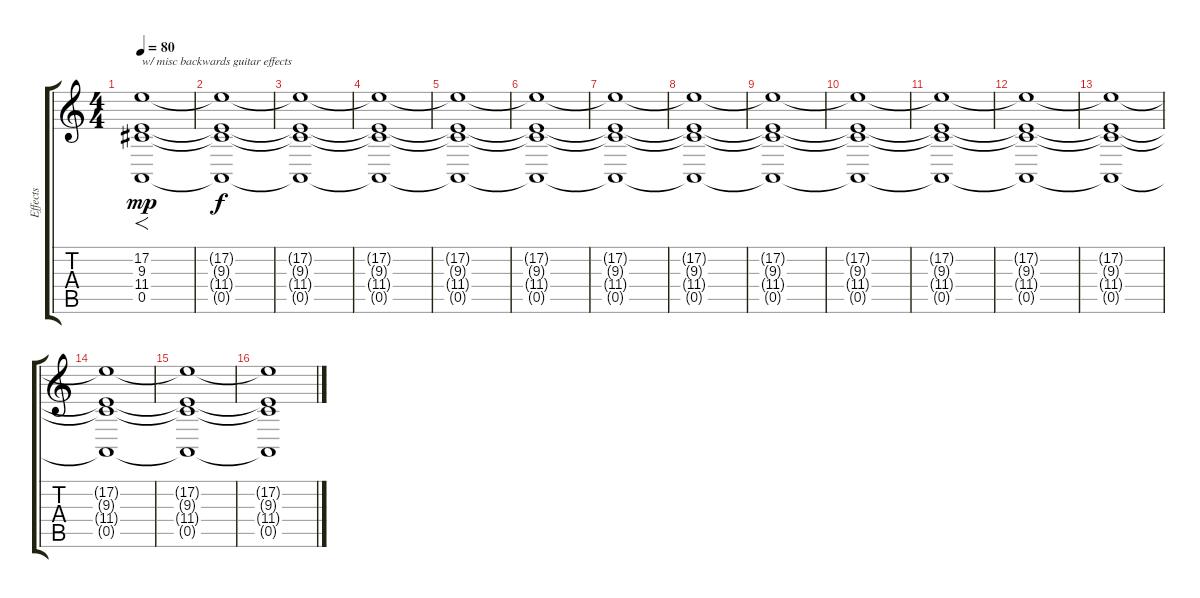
\track ("Effects" "Effects") {instrument pad3polysynth}
\staff {score tabs}
\tuning (E4 B3 G3 D3 A2 E2) {hide}
\ts (4 4)
\tempo 80
\clef g2
\ks c
(17.2 9.3 11.4 0.5).1{f txt "w/ misc backwards guitar effects" dy mp instrument pad3polysynth} |
(17.2{t} 9.3{t} 11.4{t} 0.5{t}).1{dy f} |
(17.2{t} 9.3{t} 11.4{t} 0.5{t}).1 |
(17.2{t} 9.3{t} 11.4{t} 0.5{t}).1 |
(17.2{t} 9.3{t} 11.4{t} 0.5{t}).1 |
(17.2{t} 9.3{t} 11.4{t} 0.5{t}).1 |
(17.2{t} 9.3{t} 11.4{t} 0.5{t}).1 |
(17.2{t} 9.3{t} 11.4{t} 0.5{t}).1 |
(17.2{t} 9.3{t} 11.4{t} 0.5{t}).1 |
(17.2{t} 9.3{t} 11.4{t} 0.5{t}).1 |
(17.2{t} 9.3{t} 11.4{t} 0.5{t}).1 |
(17.2{t} 9.3{t} 11.4{t} 0.5{t}).1 |
(17.2{t} 9.3{t} 11.4{t} 0.5{t}).1 |
(17.2{t} 9.3{t} 11.4{t} 0.5{t}).1 |
(17.2{t} 9.3{t} 11.4{t} 0.5{t}).1 |
(17.2{t} 9.3{t} 11.4{t} 0.5{t}).1
